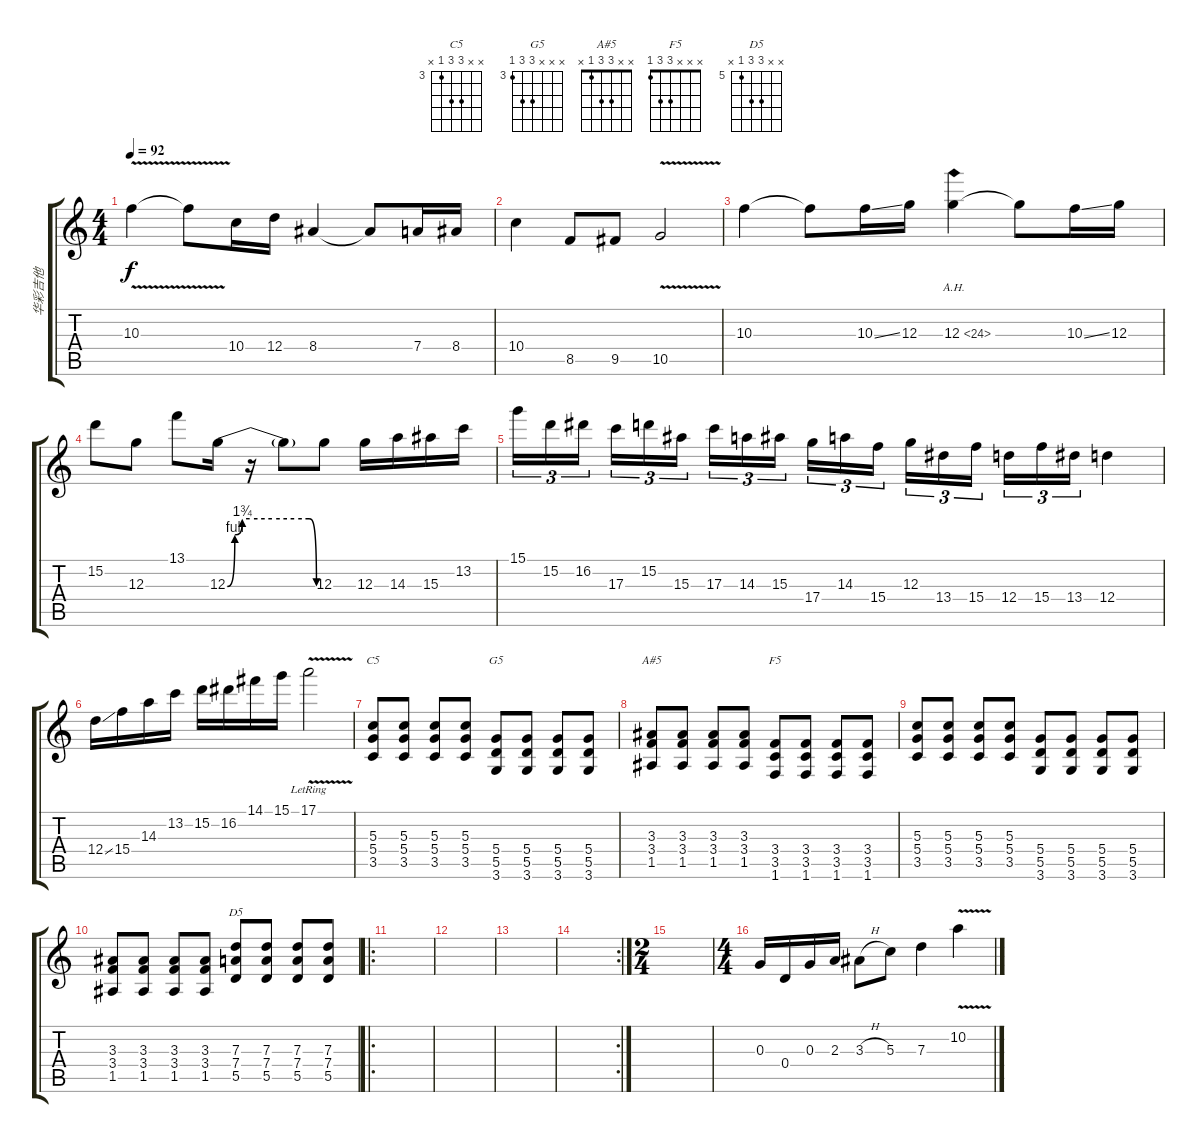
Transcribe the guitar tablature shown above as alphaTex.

\track ("华彩吉他" "华彩吉他") {instrument distortionguitar}
\staff {score tabs}
\tuning (E4 B3 G3 D3 A2 E2) {hide}
\chord ("C5" x x 5 5 3 x) {firstfret 3}
\chord ("G5" x x x 5 5 3) {firstfret 3}
\chord ("A#5" x x 3 3 1 x)
\chord ("F5" x x x 3 3 1)
\chord ("D5" x x 7 7 5 x) {firstfret 5}
\ts (4 4)
\tempo 92
\clef g2
\ks c
10.3{v}.4{dy f} 10.3{t}.8 10.4.16 12.4.16 8.4.4 8.4{t}.8 7.4.16 8.4.16 |
10.4.4 8.5.8 9.5.8 10.5{v}.2 |
10.3.4{volume 16 balance 8} 10.3{t}.8 10.3{ss}.16 12.3.16 12.3{ah 12}.4 12.3{t}.8 10.3{ss}.16 12.3.16 |
15.2.8 12.3.8 13.1.8 12.3{be (custom 0 0 5 4 10 7 15 7 30 7 45 7 55 7 60 0)}.16 r.16 12.3{t}.8 12.3.8 12.3.16 14.3.16 15.3.16 13.2.16 |
15.1.16{tu (3 2)} 15.2.16{tu (3 2)} 16.2.16{tu (3 2)} 17.3.16{tu (3 2)} 15.2.16{tu (3 2)} 15.3.16{tu (3 2)} 17.3.16{tu (3 2)} 14.3.16{tu (3 2)} 15.3.16{tu (3 2)} 17.4.16{tu (3 2)} 14.3.16{tu (3 2)} 15.4.16{tu (3 2)} 12.3.16{tu (3 2)} 13.4.16{tu (3 2)} 15.4.16{tu (3 2)} 12.4.16{tu (3 2)} 15.4.16{tu (3 2)} 13.4.16{tu (3 2)} 12.4.4 |
12.4{ss}.16 15.4.16 14.3.16 13.2.16 15.2.16 16.2.16 14.1.16 15.1.16 17.1{v lr}.2 |
(5.3 5.4 3.5).8{ch "C5" volume 12 balance 13} (5.3 5.4 3.5).8 (5.3 5.4 3.5).8 (5.3 5.4 3.5).8 (5.4 5.5 3.6).8{ch "G5"} (5.4 5.5 3.6).8 (5.4 5.5 3.6).8 (5.4 5.5 3.6).8 |
(3.3 3.4 1.5).8{ch "A#5"} (3.3 3.4 1.5).8 (3.3 3.4 1.5).8 (3.3 3.4 1.5).8 (3.4 3.5 1.6).8{ch "F5"} (3.4 3.5 1.6).8 (3.4 3.5 1.6).8 (3.4 3.5 1.6).8 |
(5.3 5.4 3.5).8 (5.3 5.4 3.5).8 (5.3 5.4 3.5).8 (5.3 5.4 3.5).8 (5.4 5.5 3.6).8 (5.4 5.5 3.6).8 (5.4 5.5 3.6).8 (5.4 5.5 3.6).8 |
(3.3 3.4 1.5).8 (3.3 3.4 1.5).8 (3.3 3.4 1.5).8 (3.3 3.4 1.5).8 (7.3 7.4 5.5).8{ch "D5"} (7.3 7.4 5.5).8 (7.3 7.4 5.5).8 (7.3 7.4 5.5).8 |
\ro
|
|
|
\rc 2
|
\ts (2 4)
|
\ts (4 4)
0.3.16{volume 16 balance 0 instrument distortionguitar} 0.4.16 0.3.16 2.3.16 3.3{h}.8 5.3.8 7.3.4 10.2{v}.4
